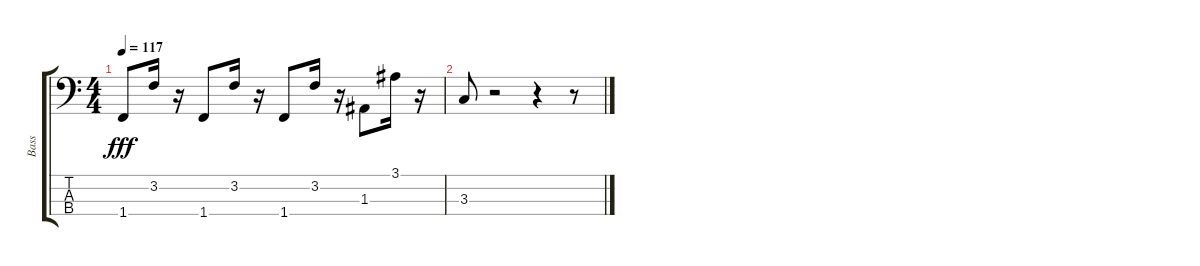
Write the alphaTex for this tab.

\track ("Bass" "Bass") {instrument synthbass2}
\staff {score tabs}
\tuning (G2 D2 A1 E1) {hide}
\ts (4 4)
\tempo 117
\clef f4
\ks c
1.4.8{dy fff} 3.2.16 r.16 1.4.8 3.2.16 r.16 1.4.8 3.2.16 r.16 1.3.8 3.1.16 r.16 |
3.3.8 r.2 r.4 r.8
